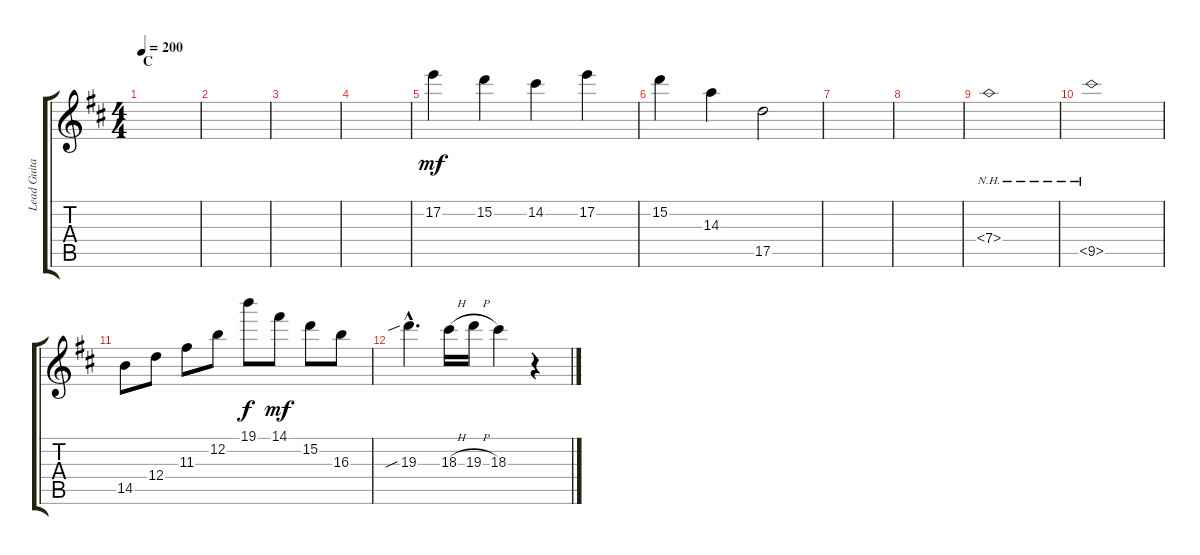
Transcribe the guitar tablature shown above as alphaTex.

\track ("Lead Guitar(Left ch.)" "Lead Guita") {instrument distortionguitar}
\staff {score tabs}
\tuning (E4 B3 G3 D3 A2 E2) {hide}
\ts (4 4)
\section ("" "C")
\tempo 200
\clef g2
\ks d
|
|
|
|
17.2.4{dy mf} 15.2.4 14.2.4 17.2.4 |
15.2.4 14.3.4 17.5.2 |
|
|
7.4{nh}.1 |
9.5{nh}.1 |
14.5.8 12.4.8 11.3.8 12.2.8 19.1.8{dy f} 14.1.8{dy mf} 15.2.8 16.3.8 |
19.3{sib hac}.4{d} 18.3{h}.16 19.3{h}.16 18.3.4 r.4
